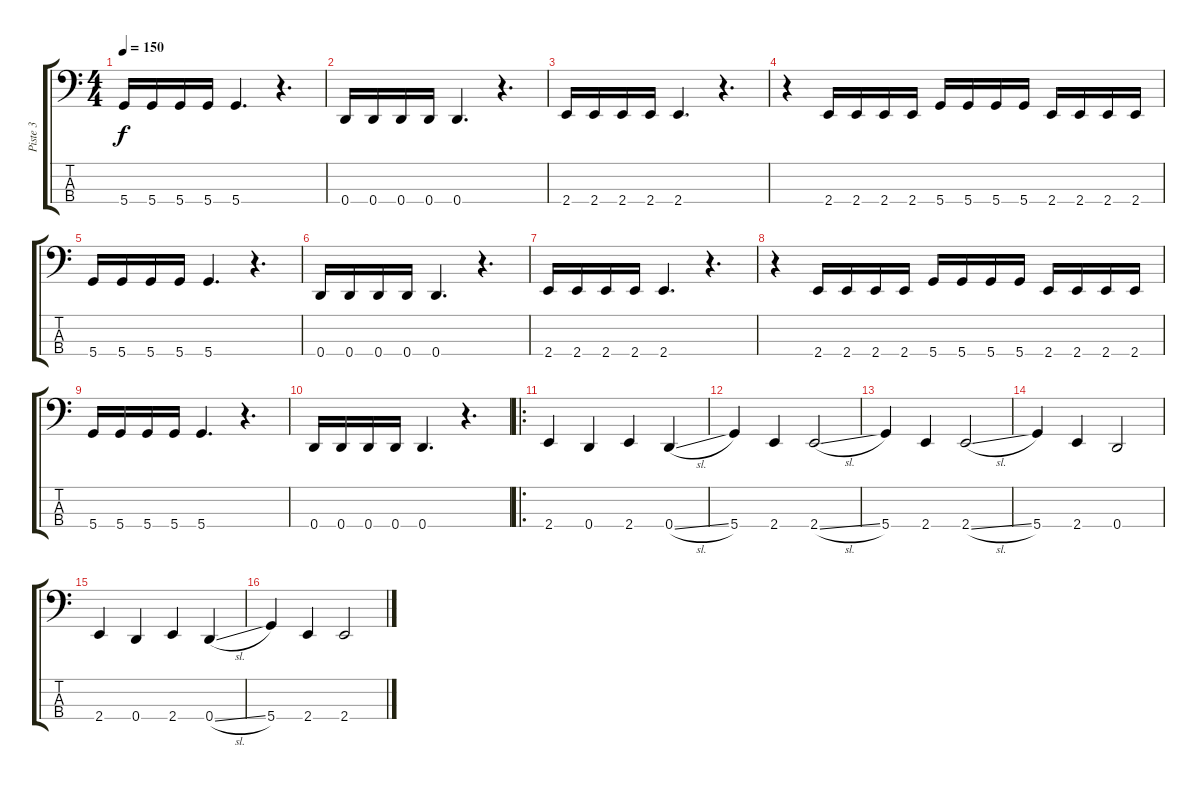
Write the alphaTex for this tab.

\track ("Piste 3" "Piste 3") {instrument electricbasspick}
\staff {score tabs}
\tuning (G2 D2 A1 D1) {hide}
\ts (4 4)
\tempo 150
\clef f4
\ks c
5.4.16{dy f} 5.4.16 5.4.16 5.4.16 5.4.4{d} r.4{d} |
0.4.16 0.4.16 0.4.16 0.4.16 0.4.4{d} r.4{d} |
2.4.16 2.4.16 2.4.16 2.4.16 2.4.4{d} r.4{d} |
r.4 2.4.16 2.4.16 2.4.16 2.4.16 5.4.16 5.4.16 5.4.16 5.4.16 2.4.16 2.4.16 2.4.16 2.4.16 |
5.4.16 5.4.16 5.4.16 5.4.16 5.4.4{d} r.4{d} |
0.4.16 0.4.16 0.4.16 0.4.16 0.4.4{d} r.4{d} |
2.4.16 2.4.16 2.4.16 2.4.16 2.4.4{d} r.4{d} |
r.4 2.4.16 2.4.16 2.4.16 2.4.16 5.4.16 5.4.16 5.4.16 5.4.16 2.4.16 2.4.16 2.4.16 2.4.16 |
5.4.16 5.4.16 5.4.16 5.4.16 5.4.4{d} r.4{d} |
0.4.16 0.4.16 0.4.16 0.4.16 0.4.4{d} r.4{d} |
\ro
2.4.4 0.4.4 2.4.4 0.4{sl}.4 |
5.4.4 2.4.4 2.4{sl}.2 |
5.4.4 2.4.4 2.4{sl}.2 |
5.4.4 2.4.4 0.4.2 |
2.4.4 0.4.4 2.4.4 0.4{sl}.4 |
5.4.4 2.4.4 2.4{sl}.2
